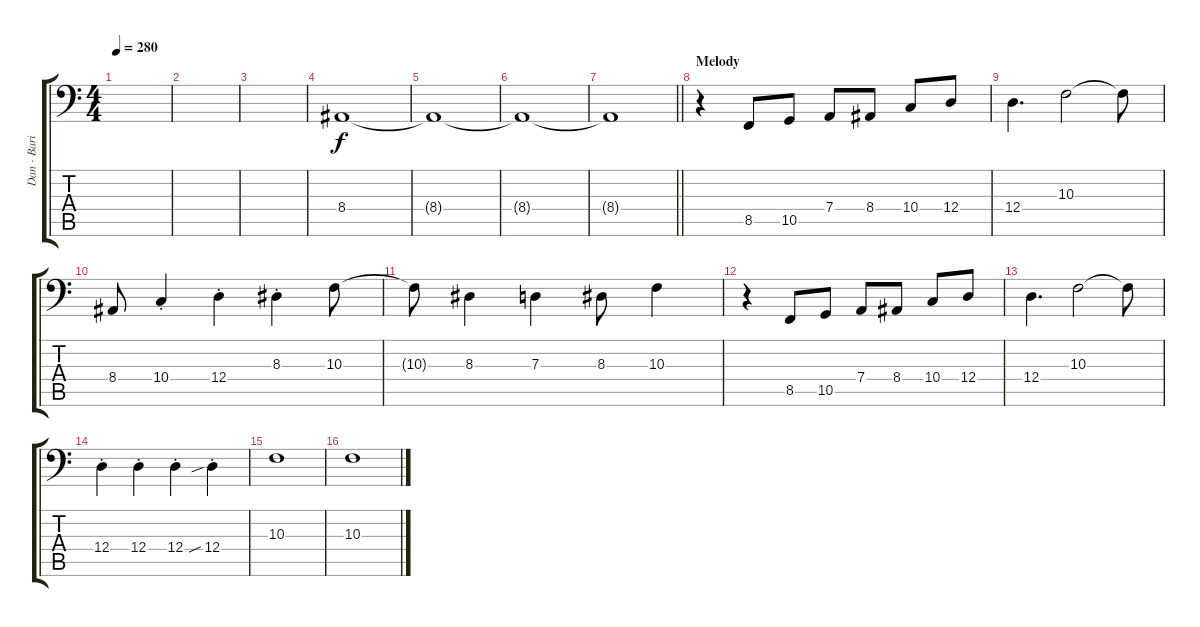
\track ("Dan - Bari Sax" "Dan - Bari") {instrument baritonesax}
\staff {score tabs}
\tuning (E3 B2 G2 D2 A1 E1) {hide}
\ts (4 4)
\tempo 280
\clef f4
\ks c
|
|
|
8.4.1{volume 12} |
8.4{t}.1 |
8.4{t}.1 |
\barLineRight lightlight
8.4{t}.1 |
\section ("" "Melody")
r.4 8.5.8 10.5.8 7.4.8 8.4.8 10.4.8 12.4.8 |
12.4.4{d} 10.3.2 10.3{t}.8 |
8.4.8 10.4{st}.4 12.4{st}.4 8.3{st}.4 10.3.8 |
10.3{t}.8 8.3.4 7.3.4 8.3.8 10.3.4 |
r.4 8.5.8 10.5.8 7.4.8 8.4.8 10.4.8 12.4.8 |
12.4.4{d} 10.3.2 10.3{t}.8 |
12.4{st}.4 12.4{st}.4 12.4{st}.4 12.4{sib st}.4 |
10.3.1 |
10.3.1
